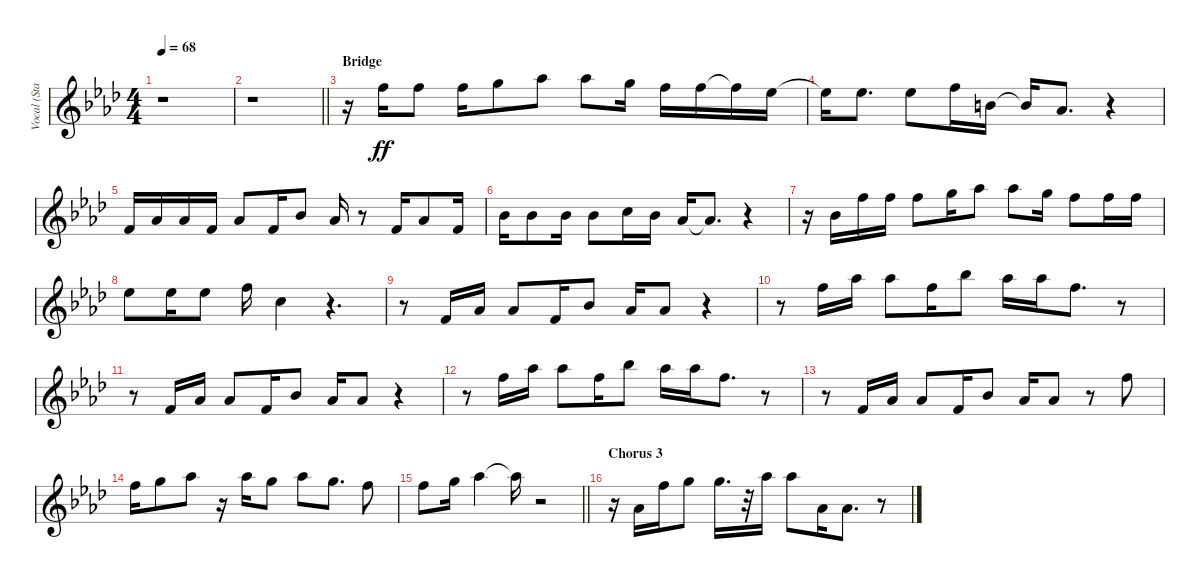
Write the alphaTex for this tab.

\track ("Vocal (Staff 1)" "Vocal (Sta") {instrument fx4atmosphere}
\staff {score}
\tuning (E4 B3 G3 D3 A2 E2 B1) {hide}
\ts (4 4)
\tempo 68
\clef g2
\ks ab
r.1{dy ff} |
\barLineRight lightlight
r.1 |
\section ("" "Bridge")
r.16 13.1.16 13.1.8 13.1.16 15.1.8 16.1.8 16.1.8 15.1.16 13.1.16 13.1.16 13.1{t}.16 11.1.16 |
11.1{t}.16 11.1.8{d} 11.1.8 13.1.16 7.1.16 7.1{t}.16 4.1.8{d} r.4 |
1.1.16 4.1.16 4.1.16 1.1.16 4.1.8 1.1.16 6.1.8 4.1.16 r.8 1.1.16 4.1.8 1.1.16 |
6.1.16 6.1.8 6.1.16 6.1.8 8.1.16 6.1.16 4.1.16 4.1{t}.8{d} r.4 |
r.16 6.1.16 13.1.16 13.1.16 13.1.8 15.1.16 16.1.8 16.1.8 15.1.16 13.1.8 13.1.16 13.1.16 |
11.1.8 11.1.16 11.1.8 13.1.16 8.1.4 r.4{d} |
r.8 1.1.16 4.1.16 4.1.8 1.1.16 6.1.8 4.1.16 4.1.8 r.4 |
r.8 13.1.16 16.1.16 16.1.8 13.1.16 18.1.8 16.1.16 16.1.16 13.1.8{d} r.8 |
r.8 1.1.16 4.1.16 4.1.8 1.1.16 6.1.8 4.1.16 4.1.8 r.4 |
r.8 13.1.16 16.1.16 16.1.8 13.1.16 18.1.8 16.1.16 16.1.16 13.1.8{d} r.8 |
r.8 1.1.16 4.1.16 4.1.8 1.1.16 6.1.8 4.1.16 4.1.8 r.8 13.1.8 |
13.1.16 15.1.8 16.1.8 r.16 16.1.16 15.1.8 16.1.8 15.1.8{d} 13.1.8 |
\barLineRight lightlight
13.1.8 15.1.16 16.1.4 16.1{t}.16 r.2 |
\section ("" "Chorus 3")
r.16 4.1.16 13.1.16 15.1.8 15.1.16{d} r.32 16.1.16 16.1.8 4.1.16 4.1.8{d} r.8
